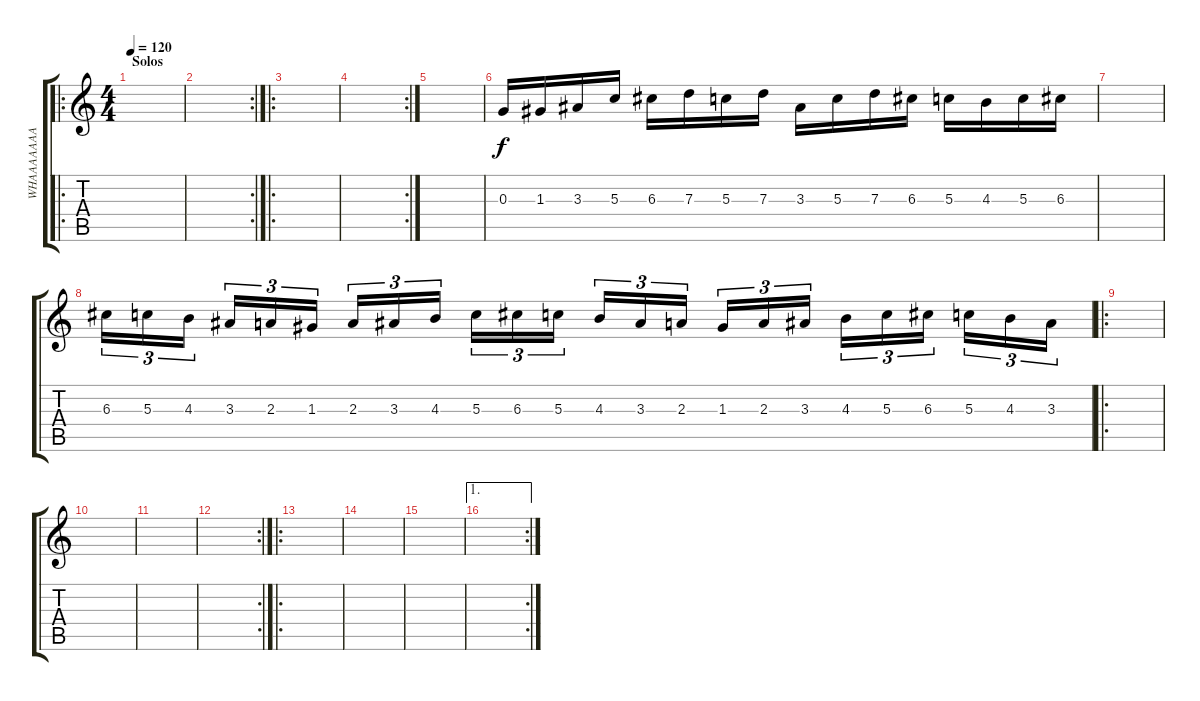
\track ("WHAAAAAAA" "WHAAAAAAA") {instrument distortionguitar}
\staff {score tabs}
\tuning (E4 B3 G3 D3 A2 E2) {hide}
\ro
\ts (4 4)
\section ("" "Solos")
\tempo 120
\clef g2
\ks c
|
\rc 2
|
\ro
|
\rc 2
|
|
0.3.16 1.3.16 3.3.16 5.3.16 6.3.16 7.3.16 5.3.16 7.3.16 3.3.16 5.3.16 7.3.16 6.3.16 5.3.16 4.3.16 5.3.16 6.3.16 |
|
6.3.16{tu (3 2)} 5.3.16{tu (3 2)} 4.3.16{tu (3 2)} 3.3.16{tu (3 2)} 2.3.16{tu (3 2)} 1.3.16{tu (3 2)} 2.3.16{tu (3 2)} 3.3.16{tu (3 2)} 4.3.16{tu (3 2)} 5.3.16{tu (3 2)} 6.3.16{tu (3 2)} 5.3.16{tu (3 2)} 4.3.16{tu (3 2)} 3.3.16{tu (3 2)} 2.3.16{tu (3 2)} 1.3.16{tu (3 2)} 2.3.16{tu (3 2)} 3.3.16{tu (3 2)} 4.3.16{tu (3 2)} 5.3.16{tu (3 2)} 6.3.16{tu (3 2)} 5.3.16{tu (3 2)} 4.3.16{tu (3 2)} 3.3.16{tu (3 2)} |
\ro
|
|
|
\rc 2
|
\ro
|
|
|
\ae 1
\rc 2
